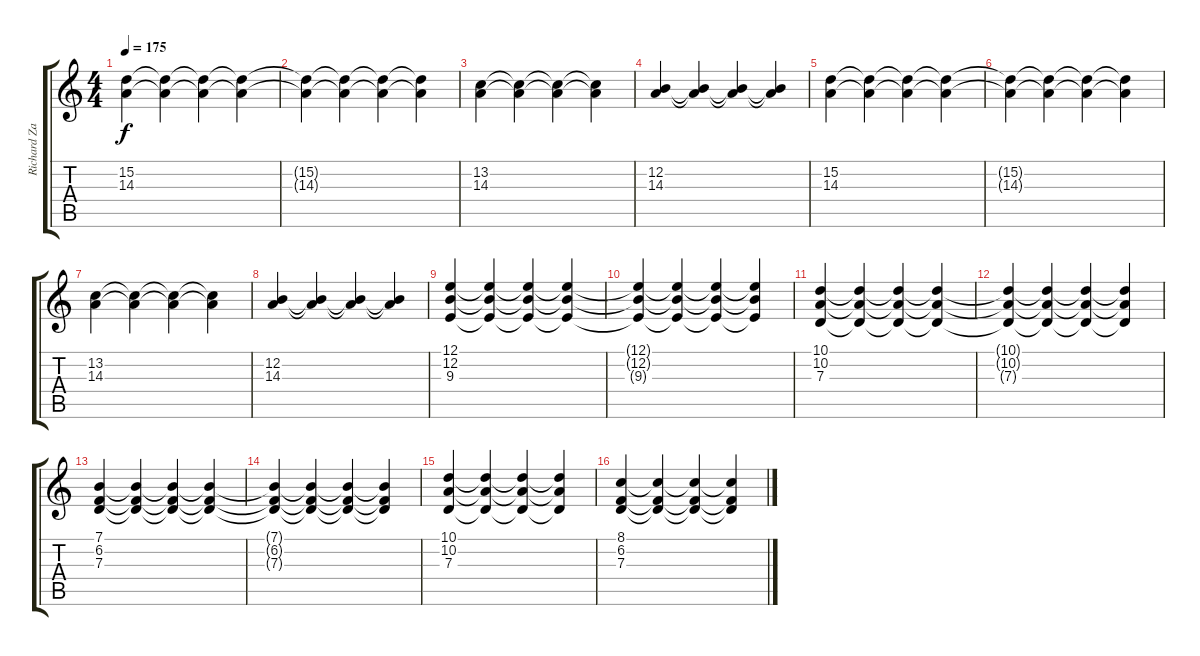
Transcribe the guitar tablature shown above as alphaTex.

\track ("Richard Zander" "Richard Za") {instrument stringensemble1}
\staff {score tabs}
\tuning (E4 B3 G3 D3 A2 D2) {hide}
\ts (4 4)
\tempo 175
\clef g2
\ks c
(15.2 14.3).4{dy f} (15.2{t} 14.3{t}).4 (15.2{t} 14.3{t}).4 (15.2{t} 14.3{t}).4 |
(15.2{t} 14.3{t}).4 (15.2{t} 14.3{t}).4 (15.2{t} 14.3{t}).4 (15.2{t} 14.3{t}).4 |
(13.2 14.3).4 (13.2{t} 14.3{t}).4 (13.2{t} 14.3{t}).4 (13.2{t} 14.3{t}).4 |
(12.2 14.3).4 (12.2{t} 14.3{t}).4 (12.2{t} 14.3{t}).4 (12.2{t} 14.3{t}).4 |
(15.2 14.3).4 (15.2{t} 14.3{t}).4 (15.2{t} 14.3{t}).4 (15.2{t} 14.3{t}).4 |
(15.2{t} 14.3{t}).4 (15.2{t} 14.3{t}).4 (15.2{t} 14.3{t}).4 (15.2{t} 14.3{t}).4 |
(13.2 14.3).4 (13.2{t} 14.3{t}).4 (13.2{t} 14.3{t}).4 (13.2{t} 14.3{t}).4 |
(12.2 14.3).4 (12.2{t} 14.3{t}).4 (12.2{t} 14.3{t}).4 (12.2{t} 14.3{t}).4 |
(12.1 12.2 9.3).4 (12.1{t} 12.2{t} 9.3{t}).4 (12.1{t} 12.2{t} 9.3{t}).4 (12.1{t} 12.2{t} 9.3{t}).4 |
(12.1{t} 12.2{t} 9.3{t}).4 (12.1{t} 12.2{t} 9.3{t}).4 (12.1{t} 12.2{t} 9.3{t}).4 (12.1{t} 12.2{t} 9.3{t}).4 |
(10.1 10.2 7.3).4 (10.1{t} 10.2{t} 7.3{t}).4 (10.1{t} 10.2{t} 7.3{t}).4 (10.1{t} 10.2{t} 7.3{t}).4 |
(10.1{t} 10.2{t} 7.3{t}).4 (10.1{t} 10.2{t} 7.3{t}).4 (10.1{t} 10.2{t} 7.3{t}).4 (10.1{t} 10.2{t} 7.3{t}).4 |
(7.1 6.2 7.3).4 (7.1{t} 6.2{t} 7.3{t}).4 (7.1{t} 6.2{t} 7.3{t}).4 (7.1{t} 6.2{t} 7.3{t}).4 |
(7.1{t} 6.2{t} 7.3{t}).4 (7.1{t} 6.2{t} 7.3{t}).4 (7.1{t} 6.2{t} 7.3{t}).4 (7.1{t} 6.2{t} 7.3{t}).4 |
(10.1 10.2 7.3).4 (10.1{t} 10.2{t} 7.3{t}).4 (10.1{t} 10.2{t} 7.3{t}).4 (10.1{t} 10.2{t} 7.3{t}).4 |
(8.1 6.2 7.3).4 (8.1{t} 6.2{t} 7.3{t}).4 (8.1{t} 6.2{t} 7.3{t}).4 (8.1{t} 6.2{t} 7.3{t}).4
